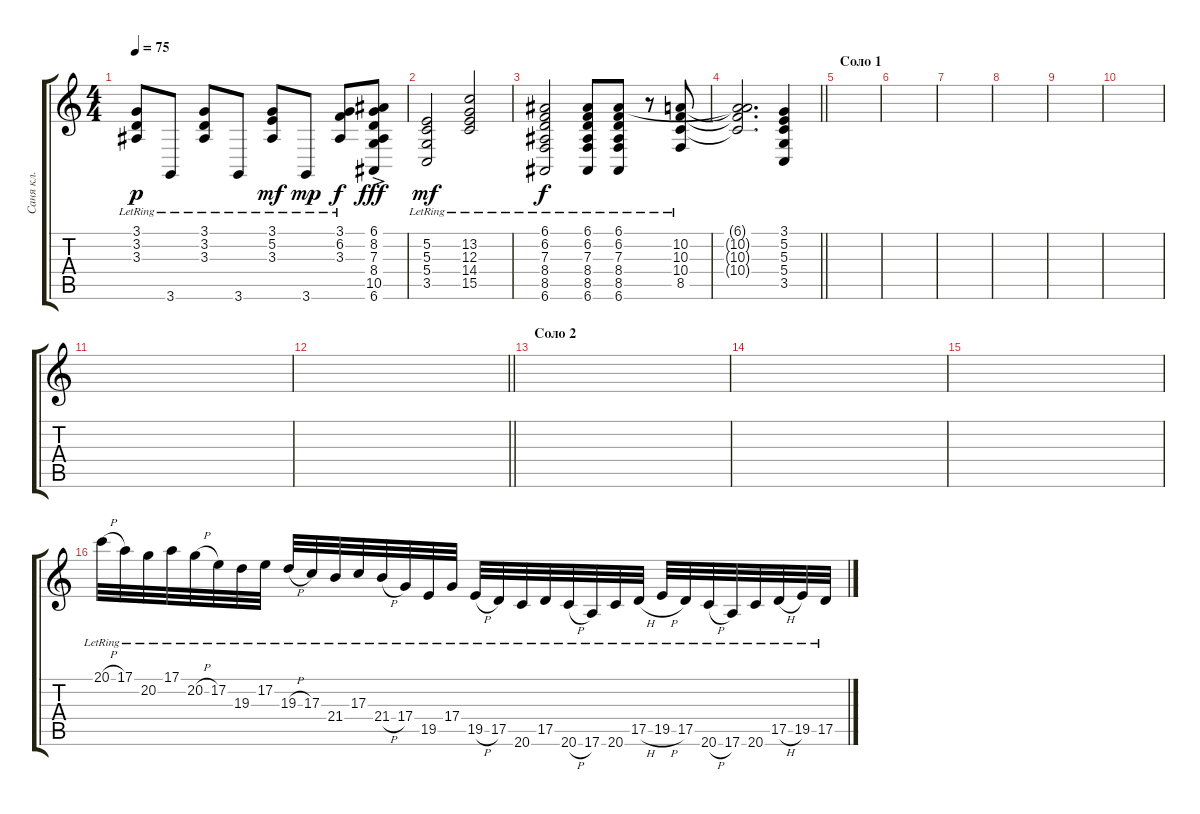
\track ("Саня кл." "Саня кл.") {instrument acousticgrandpiano}
\staff {score tabs}
\tuning (E4 B3 G3 D3 A2 E2) {hide}
\ts (4 4)
\tempo 75
\clef g2
\ks c
(3.1{lr} 3.2{lr} 3.3{lr}).8{dy p} 3.6{lr}.8 (3.1{lr} 3.2{lr} 3.3{lr}).8 3.6{lr}.8 (3.1{lr} 5.2{lr} 3.3{lr}).8{dy mf} 3.6{lr}.8{dy mp} (3.1{lr} 6.2{lr} 3.3{lr}).8{dy f} (6.1{ac} 8.2{ac} 7.3{ac} 8.4{ac} 10.5{ac} 6.6{ac}).8{dy fff} |
(5.2{lr} 5.3{lr} 5.4{lr} 3.5{lr}).2{dy mf} (13.2{lr} 12.3{lr} 14.4{lr} 15.5{lr}).2 |
(6.1{lr} 6.2{lr} 7.3{lr} 8.4{lr} 8.5{lr} 6.6{lr}).2{dy f} (6.1{lr} 6.2{lr} 7.3{lr} 8.4{lr} 8.5{lr} 6.6{lr}).8 (6.1{lr} 6.2{lr} 7.3{lr} 8.4{lr} 8.5{lr} 6.6{lr}).8 r.8 (10.2{lr} 10.3{lr} 10.4{lr} 8.5{lr}).8 |
\barLineRight lightlight
(6.1{t} 10.2{t} 10.3{t} 10.4{t}).2{d} (3.1 5.2 5.3 5.4 3.5).4 |
\section ("" "Соло 1")
|
|
|
|
|
|
|
\barLineRight lightlight
|
\section ("" "Соло 2")
|
|
|
20.1{h lr}.32 17.1{lr}.32 20.2{lr}.32 17.1{lr}.32 20.2{h lr}.32 17.2{lr}.32 19.3{lr}.32 17.2{lr}.32 19.3{h lr}.32 17.3{lr}.32 21.4{lr}.32 17.3{lr}.32 21.4{h lr}.32 17.4{lr}.32 19.5{lr}.32 17.4{lr}.32 19.5{h lr}.32 17.5{lr}.32 20.6{lr}.32 17.5{lr}.32 20.6{h lr}.32 17.6{lr}.32 20.6{lr}.32 17.5{h lr}.32 19.5{h lr}.32 17.5{lr}.32 20.6{h lr}.32 17.6{lr}.32 20.6{lr}.32 17.5{h lr}.32 19.5{lr}.32 17.5{lr}.32
